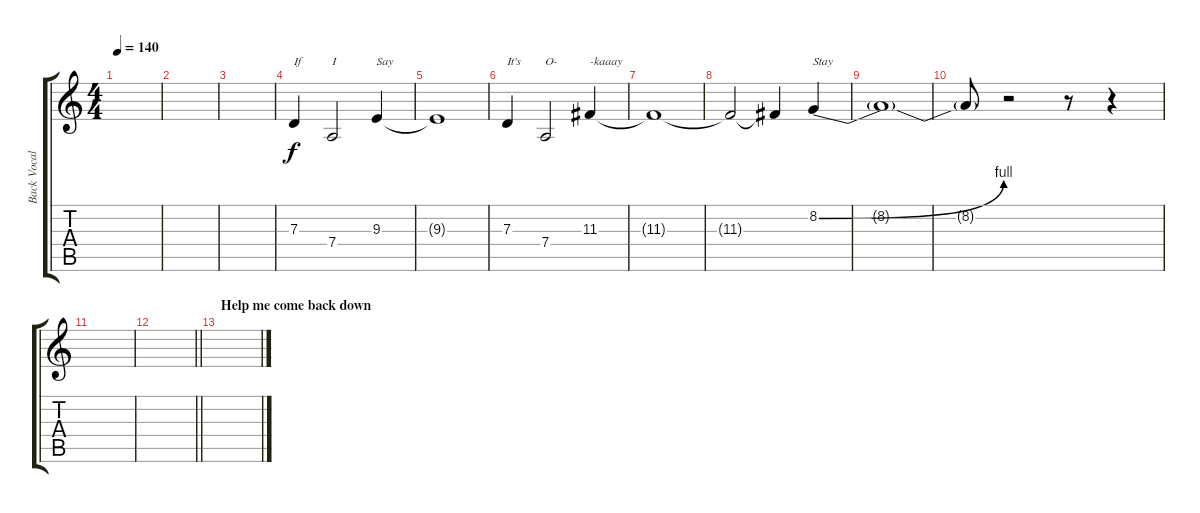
\track ("Back Vocal" "Back Vocal") {instrument oboe}
\staff {score tabs}
\tuning (E4 B3 G3 D3 A2 E2) {hide}
\ts (4 4)
\tempo 140
\clef g2
\ks c
|
|
|
7.3.4{txt "If"} 7.4.2{txt "I"} 9.3.4{txt "Say"} |
9.3{t}.1 |
7.3.4{txt "It's"} 7.4.2{txt "O-"} 11.3.4{txt "-kaaay"} |
11.3{t}.1 |
11.3{t}.2 11.3{t}.4 8.2{be (bend 0 0 60 4)}.4{txt "Stay"} |
8.2{t}.1 |
8.2{t}.8 r.2 r.8 r.4 |
|
\barLineRight lightlight
|
\section ("" "Help me come back down")
